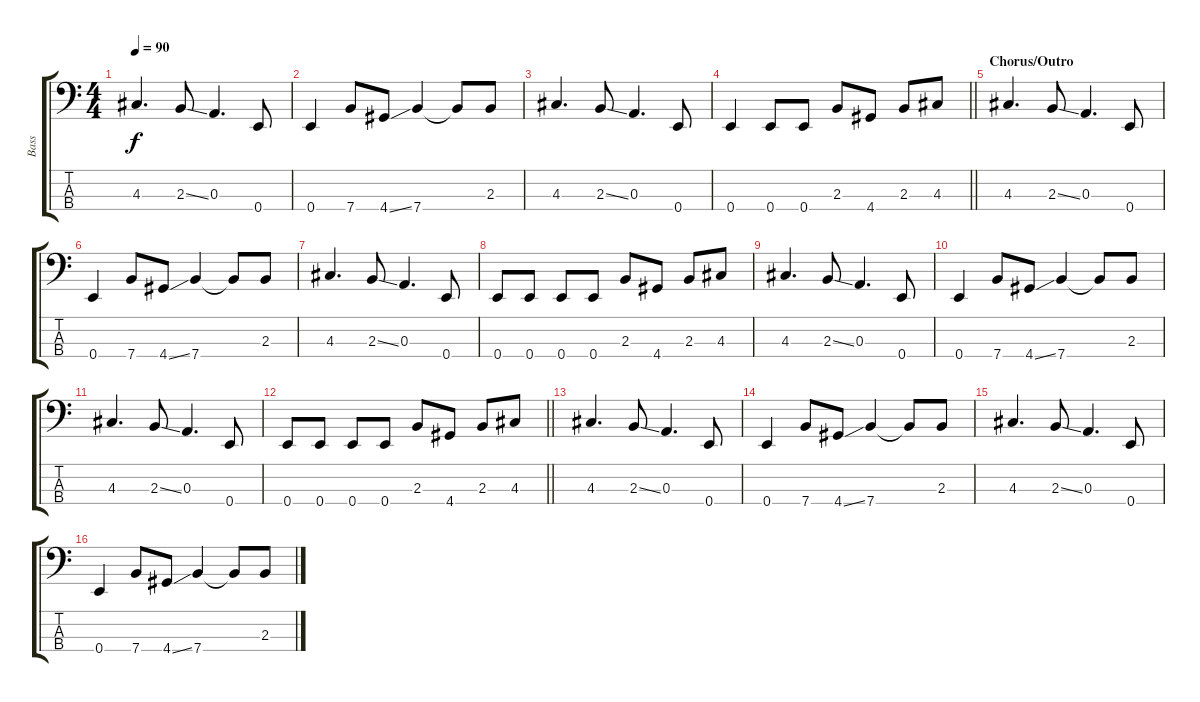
\track ("Bass" "Bass") {instrument electricbassfinger}
\staff {score tabs}
\tuning (G2 D2 A1 E1) {hide}
\ts (4 4)
\tempo 90
\clef f4
\ks c
4.3.4{d dy f} 2.3{ss}.8 0.3.4{d} 0.4.8 |
0.4.4 7.4.8 4.4{ss}.8 7.4.4 7.4{t}.8 2.3.8 |
4.3.4{d} 2.3{ss}.8 0.3.4{d} 0.4.8 |
\barLineRight lightlight
0.4.4 0.4.8 0.4.8 2.3.8 4.4.8 2.3.8 4.3.8 |
\section ("" "Chorus/Outro")
4.3.4{d} 2.3{ss}.8 0.3.4{d} 0.4.8 |
0.4.4 7.4.8 4.4{ss}.8 7.4.4 7.4{t}.8 2.3.8 |
4.3.4{d} 2.3{ss}.8 0.3.4{d} 0.4.8 |
0.4.8 0.4.8 0.4.8 0.4.8 2.3.8 4.4.8 2.3.8 4.3.8 |
4.3.4{d} 2.3{ss}.8 0.3.4{d} 0.4.8 |
0.4.4 7.4.8 4.4{ss}.8 7.4.4 7.4{t}.8 2.3.8 |
4.3.4{d} 2.3{ss}.8 0.3.4{d} 0.4.8 |
\barLineRight lightlight
0.4.8 0.4.8 0.4.8 0.4.8 2.3.8 4.4.8 2.3.8 4.3.8 |
4.3.4{d} 2.3{ss}.8 0.3.4{d} 0.4.8 |
0.4.4 7.4.8 4.4{ss}.8 7.4.4 7.4{t}.8 2.3.8 |
4.3.4{d} 2.3{ss}.8 0.3.4{d} 0.4.8 |
0.4.4 7.4.8 4.4{ss}.8 7.4.4 7.4{t}.8 2.3.8
